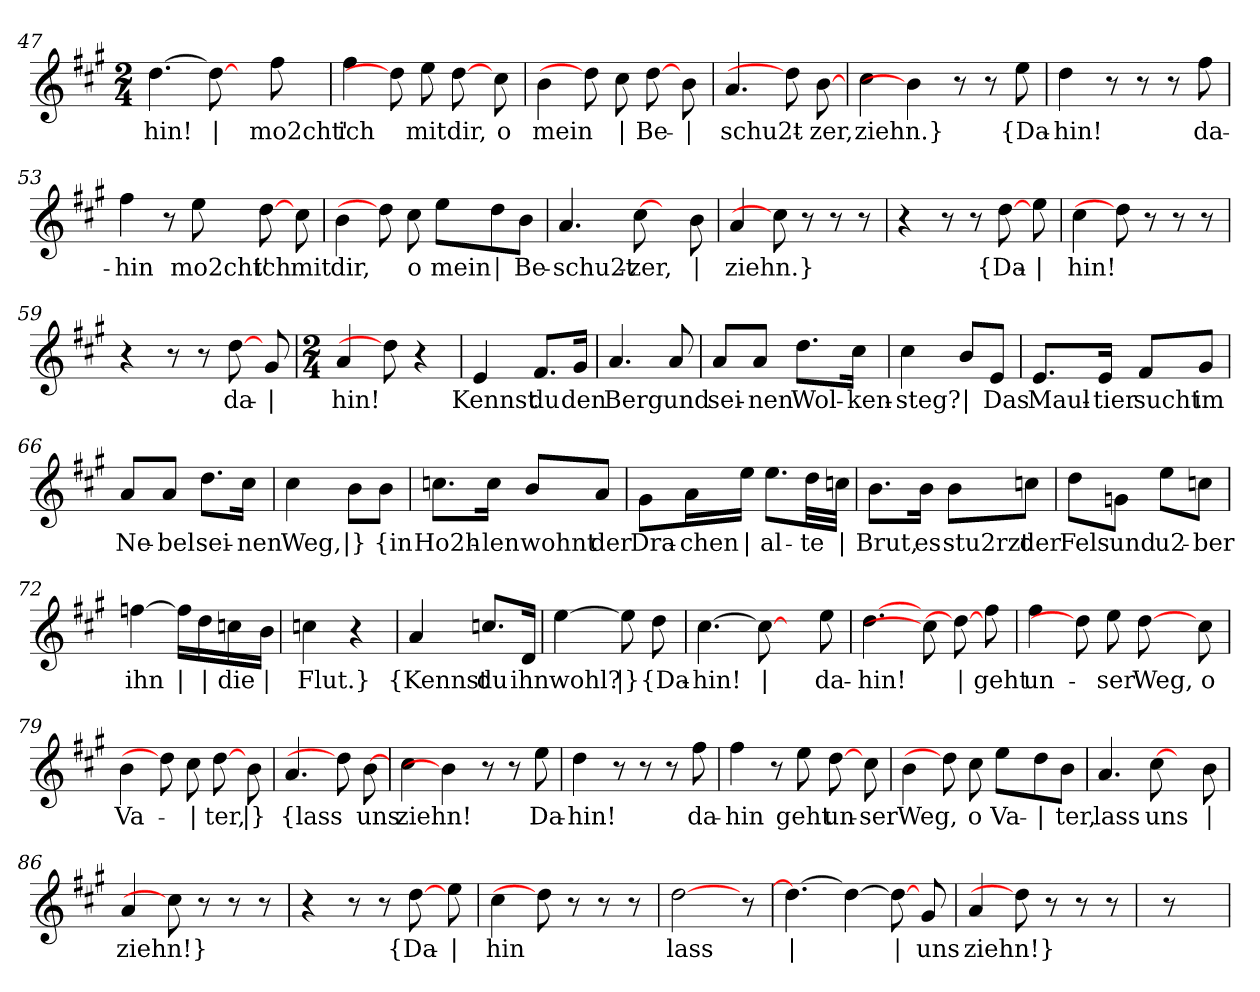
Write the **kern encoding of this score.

**kern	**text
*part1	*part1
*staff1	*staff1
*clefG2	*
*k[f#c#g#]	*
*M2/4	*
=47	=47
!	!LO:LY:b
[4.dd\	-hin!
!	!LO:LY:b
8dd\_	|
8ryy	.
!	!LO:LY:b
8ff#\	mo2cht'
=48	=48
!	!LO:LY:b
4ff#\	ich
8dd\]	.
!	!LO:LY:b
8ee\	mit
!	!LO:LY:b
[8dd\	dir,
!	!LO:LY:b
8cc#\	o
=49	=49
!	!LO:LY:b
4b\	mein
8dd\]	.
!	!LO:LY:b
8cc#\	|
!	!LO:LY:b
[8dd\	Be-
!	!LO:LY:b
8b\	|
=50	=50
!	!LO:LY:b
4.a/	-schu2t-
8dd\]	.
!	!LO:LY:b
[8b\	-zer,
=51	=51
!	!LO:LY:b
4cc#\	ziehn.}
4b\]	.
8r	.
8r	.
!	!LO:LY:b
8ee\	{Da-
!!LO:LB:g=z
=52	=52
!	!LO:LY:b
4dd\	-hin!
8r	.
8r	.
8r	.
!	!LO:LY:b
8ff#\	da-
=53	=53
!	!LO:LY:b
4ff#\	-hin
8r	.
!	!LO:LY:b
8ee\	mo2cht'
!	!LO:LY:b
[8dd\	ich
!	!LO:LY:b
8cc#\	mit
=54	=54
!	!LO:LY:b
4b\	dir,
8dd\]	.
!	!LO:LY:b
8cc#\	o
!	!LO:LY:b
8ee\L	mein
!	!LO:LY:b
8dd\	|
!	!LO:LY:b
8b\J	Be-
=55	=55
!	!LO:LY:b
4.a/	-schu2t-
!	!LO:LY:b
[8cc#\	-zer,
8ryy	.
!	!LO:LY:b
8b\	|
=56	=56
!	!LO:LY:b
4a/	ziehn.}
8cc#\]	.
8r	.
8r	.
8r	.
=57	=57
4r	.
8r	.
8r	.
!	!LO:LY:b
[8dd\	{Da-
!	!LO:LY:b
8ee\	|
=58	=58
!	!LO:LY:b
4cc#\	-hin!
8dd\]	.
8r	.
8r	.
8r	.
!!LO:LB:g=z
=59	=59
4r	.
8r	.
8r	.
!	!LO:LY:b
[8dd\	da-
!	!LO:LY:b
8g#/	|
=60	=60
*M2/4	*
!	!LO:LY:b
4a/	-hin!
8dd\]	.
4r	.
=61	=61
!	!LO:LY:b
4e/	Kennst
!	!LO:LY:b
8.f#/L	du
!	!LO:LY:b
16g#/Jk	den
=62	=62
!	!LO:LY:b
4.a/	Berg
!	!LO:LY:b
8a/	und
=63	=63
!	!LO:LY:b
8a/L	sei-
!	!LO:LY:b
8a/J	-nen
!	!LO:LY:b
8.dd\L	Wol-
!	!LO:LY:b
16cc#\Jk	-ken-
=64	=64
!	!LO:LY:b
4cc#\	-steg?
!	!LO:LY:b
8b/L	|
!	!LO:LY:b
8e/J	Das
=65	=65
!	!LO:LY:b
8.e/L	Maul-
!	!LO:LY:b
16e/Jk	-tier
!	!LO:LY:b
8f#/L	sucht
!	!LO:LY:b
8g#/J	im
!!LO:PB:g=z
=66	=66
!	!LO:LY:b
8a/L	Ne-
!	!LO:LY:b
8a/J	-bel
!	!LO:LY:b
8.dd\L	sei-
!	!LO:LY:b
16cc#\Jk	-nen
=67	=67
!	!LO:LY:b
4cc#\	Weg,
!	!LO:LY:b
8b\L	|}
!	!LO:LY:b
8b\J	{in
=68	=68
!	!LO:LY:b
8.ccn\L	Ho2h-
!	!LO:LY:b
16cc\Jk	-len
!	!LO:LY:b
8b/L	wohnt
!	!LO:LY:b
8a/J	der
=69	=69
!	!LO:LY:b
8g#\L	Dra-
!	!LO:LY:b
16a\L	-chen
!	!LO:LY:b
16ee\JJ	|
!	!LO:LY:b
8.ee\L	al-
!	!LO:LY:b
32dd\LL	-te
!	!LO:LY:b
32ccn\JJJ	|
=70	=70
!	!LO:LY:b
8.b\L	Brut,
!	!LO:LY:b
16b\Jk	es
!	!LO:LY:b
8b\L	stu2rzt
!	!LO:LY:b
8ccn\J	der
!!LO:LB:g=z
=71	=71
!	!LO:LY:b
8dd\L	Fels
!	!LO:LY:b
8gn\J	und
!	!LO:LY:b
8ee\L	u2-
!	!LO:LY:b
8ccn\J	-ber
=72	=72
!	!LO:LY:b
[4ffn\	ihn
!	!LO:LY:b
16ff\LL]	|
!	!LO:LY:b
16dd\	|
!	!LO:LY:b
16ccn\	die
!	!LO:LY:b
16b\JJ	|
=73	=73
!	!LO:LY:b
4ccn\	Flut.}
4r	.
=74	=74
!	!LO:LY:b
4a/	{Kennst
!	!LO:LY:b
8.ccn/L	du
!	!LO:LY:b
16d/Jk	ihn
=75	=75
!	!LO:LY:b
[4ee\	wohl?
!	!LO:LY:b
8ee\]	|}
!	!LO:LY:b
8dd\	{Da-
=76	=76
!	!LO:LY:b
[4.cc#\	-hin!
!	!LO:LY:b
8cc#\_	|
8ryy	.
!	!LO:LY:b
8ee\	da-
=77	=77
!	!LO:LY:b
[4.dd\	-hin!
8cc#\]	.
!	!LO:LY:b
8dd\_	|
!	!LO:LY:b
8ff#\	geht
!!LO:LB:g=z
=78	=78
!	!LO:LY:b
4ff#\	un-
8dd\]	.
!	!LO:LY:b
8ee\	ser
!	!LO:LY:b
[8dd\	Weg,
!	!LO:LY:b
8cc#\	o
=79	=79
!	!LO:LY:b
4b\	Va-
8dd\]	.
!	!LO:LY:b
8cc#\	|
!	!LO:LY:b
[8dd\	-ter,
!	!LO:LY:b
8b\	|}
=80	=80
!	!LO:LY:b
4.a/	{lass
8dd\]	.
!	!LO:LY:b
[8b\	uns
=81	=81
!	!LO:LY:b
4cc#\	ziehn!
4b\]	.
8r	.
8r	.
!	!LO:LY:b
8ee\	Da-
=82	=82
!	!LO:LY:b
4dd\	-hin!
8r	.
8r	.
8r	.
!	!LO:LY:b
8ff#\	da-
=83	=83
!	!LO:LY:b
4ff#\	-hin
8r	.
!	!LO:LY:b
8ee\	geht
!	!LO:LY:b
[8dd\	un-
!	!LO:LY:b
8cc#\	-ser
=84	=84
!	!LO:LY:b
4b\	Weg,
8dd\]	.
!	!LO:LY:b
8cc#\	o
!	!LO:LY:b
8ee\L	Va-
!	!LO:LY:b
8dd\	|
!	!LO:LY:b
8b\J	-ter,
!!LO:LB:g=z
=85	=85
!	!LO:LY:b
4.a/	lass
!	!LO:LY:b
[8cc#\	uns
8ryy	.
!	!LO:LY:b
8b\	|
=86	=86
!	!LO:LY:b
4a/	ziehn!}
8cc#\]	.
8r	.
8r	.
8r	.
=87	=87
4r	.
8r	.
8r	.
!	!LO:LY:b
[8dd\	{Da-
!	!LO:LY:b
8ee\	|
=88	=88
!	!LO:LY:b
4cc#\	-hin
8dd\]	.
8r	.
8r	.
8r	.
=89	=89
!	!LO:LY:b
[2dd\	lass
8r	.
=90	=90
!	!LO:LY:b
4.dd\_	|
4dd\_	.
!	!LO:LY:b
8dd\_	|
!	!LO:LY:b
8g#/	uns
=91	=91
!	!LO:LY:b
4a/	ziehn!}
8dd\]	.
8r	.
8r	.
8r	.
=92	=92
8r	.
=	=
*-	*-
